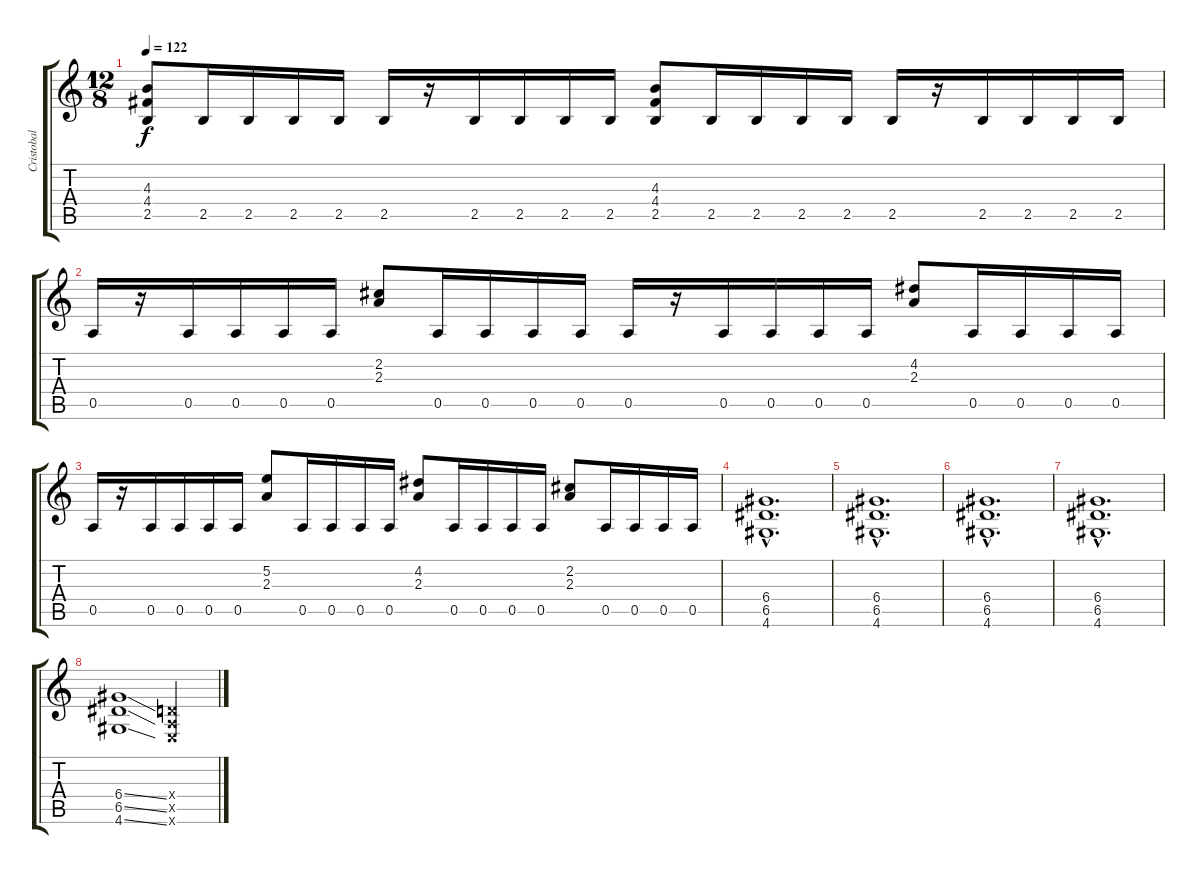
\track ("Cristobal" "Cristobal") {instrument distortionguitar}
\staff {score tabs}
\tuning (E4 B3 G3 D3 A2 E2) {hide}
\ts (12 8)
\tempo 122
\clef g2
\ks c
(4.3 4.4 2.5).8{dy f} 2.5.16 2.5.16 2.5.16 2.5.16 2.5.16 r.16 2.5.16 2.5.16 2.5.16 2.5.16 (4.3 4.4 2.5).8 2.5.16 2.5.16 2.5.16 2.5.16 2.5.16 r.16 2.5.16 2.5.16 2.5.16 2.5.16 |
0.5.16 r.16 0.5.16 0.5.16 0.5.16 0.5.16 (2.2 2.3).8 0.5.16 0.5.16 0.5.16 0.5.16 0.5.16 r.16 0.5.16 0.5.16 0.5.16 0.5.16 (4.2 2.3).8 0.5.16 0.5.16 0.5.16 0.5.16 |
0.5.16 r.16 0.5.16 0.5.16 0.5.16 0.5.16 (5.2 2.3).8 0.5.16 0.5.16 0.5.16 0.5.16 (4.2 2.3).8 0.5.16 0.5.16 0.5.16 0.5.16 (2.2 2.3).8 0.5.16 0.5.16 0.5.16 0.5.16 |
(6.4{hac} 6.5{hac} 4.6{hac}).1{d} |
(6.4{hac} 6.5{hac} 4.6{hac}).1{d} |
(6.4{hac} 6.5{hac} 4.6{hac}).1{d} |
(6.4{hac} 6.5{hac} 4.6{hac}).1{d} |
(6.4{ss} 6.5{ss} 4.6{ss}).1 (0.4{x} 0.5{x} 0.6{x}).2
